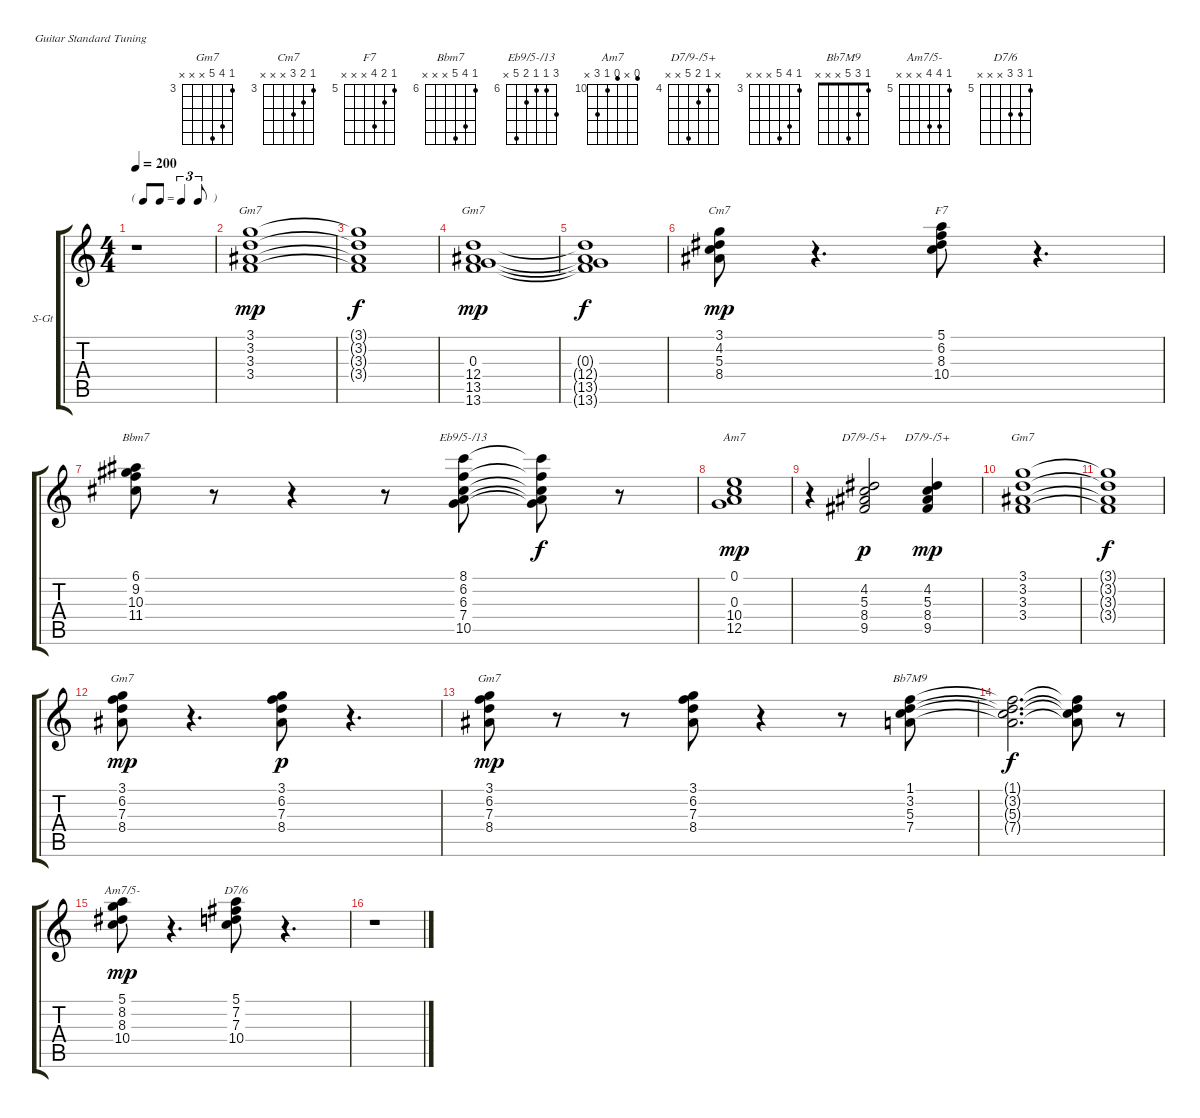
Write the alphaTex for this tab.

\bracketExtendMode groupsimilarinstruments
\firstSystemTrackNameOrientation horizontal
\otherSystemsTrackNameOrientation horizontal
\track ("Piano" "S-Gt") {instrument acousticgrandpiano}
\staff {score tabs}
\tuning (E4 B3 G3 D3 A2 E2)
\displaytranspose 12
\chord ("Gm7" 3 3 3 3 x x)
\chord ("Gm7" x x 11 12 13 13) {firstfret 12}
\chord ("Cm7" 3 4 5 x x x) {firstfret 3}
\chord ("F7" 5 6 8 x x x) {firstfret 5}
\chord ("Bbm7" 6 9 10 x x x) {firstfret 6}
\chord ("Eb9/5-/13" 8 6 6 7 10 x) {firstfret 6}
\chord ("Am7" 9 x 9 10 12 x) {firstfret 10}
\chord ("D7/9-/5+" x 4 5 8 x x) {firstfret 4}
\chord ("Gm7" 3 6 7 x x x) {firstfret 3}
\chord ("" 3 6 7 x x x) {firstfret 3}
\chord ("Bb7M9" 1 3 5 x x x)
\chord ("Am7/5-" 5 8 8 x x x) {firstfret 5}
\chord ("D7/6" 5 7 7 x x x) {firstfret 5}
\ts (4 4)
\tf triplet8th
\tempo 200
\clef g2
\ks c
r.1{dy mp instrument acousticgrandpiano} |
(3.1 3.2 3.3 3.4).1{ch "Gm7"} |
(3.1{t} 3.2{t} 3.3{t} 3.4{t}).1{dy f} |
(0.3 12.4 13.5 13.6).1{ch "Gm7" dy mp} |
(0.3{t} 12.4{t} 13.5{t} 13.6{t}).1{dy f} |
(3.1 4.2 5.3 8.4).8{ch "Cm7" dy mp} r.4{d} (5.1 6.2 8.3 10.4).8{ch "F7"} r.4{d} |
(6.1 9.2 10.3 11.4).8{ch "Bbm7"} r.8 r.4 r.8 (8.1 6.2 6.3 7.4 10.5).8{ch "Eb9/5-/13"} (8.1{t} 6.2{t} 6.3{t} 7.4{t} 10.5{t}).8{dy f} r.8 |
(0.1 0.3 10.4 12.5).1{ch "Am7" dy mp} |
r.4 (4.2 5.3 8.4 9.5).2{ch "D7/9-/5+" dy p} (4.2 5.3 8.4 9.5).4{ch "D7/9-/5+" dy mp} |
(3.1 3.2 3.3 3.4).1{ch "Gm7"} |
(3.1{t} 3.2{t} 3.3{t} 3.4{t}).1{dy f} |
(3.1 6.2 7.3 8.4).8{ch "Gm7" dy mp} r.4{d} (3.1 6.2 7.3 8.4).8{ch "" dy p} r.4{d} |
(3.1 6.2 7.3 8.4).8{ch "Gm7" dy mp} r.8 r.8 (3.1 6.2 7.3 8.4).8{ch ""} r.4 r.8 (1.1 3.2 5.3 7.4).8{ch "Bb7M9"} |
(1.1{t} 3.2{t} 5.3{t} 7.4{t}).2{d dy f} (1.1{t} 3.2{t} 5.3{t} 7.4{t}).8 r.8 |
(5.1 8.2 8.3 10.4).8{ch "Am7/5-" dy mp} r.4{d} (5.1 7.2 7.3 10.4).8{ch "D7/6"} r.4{d} |
r.1
